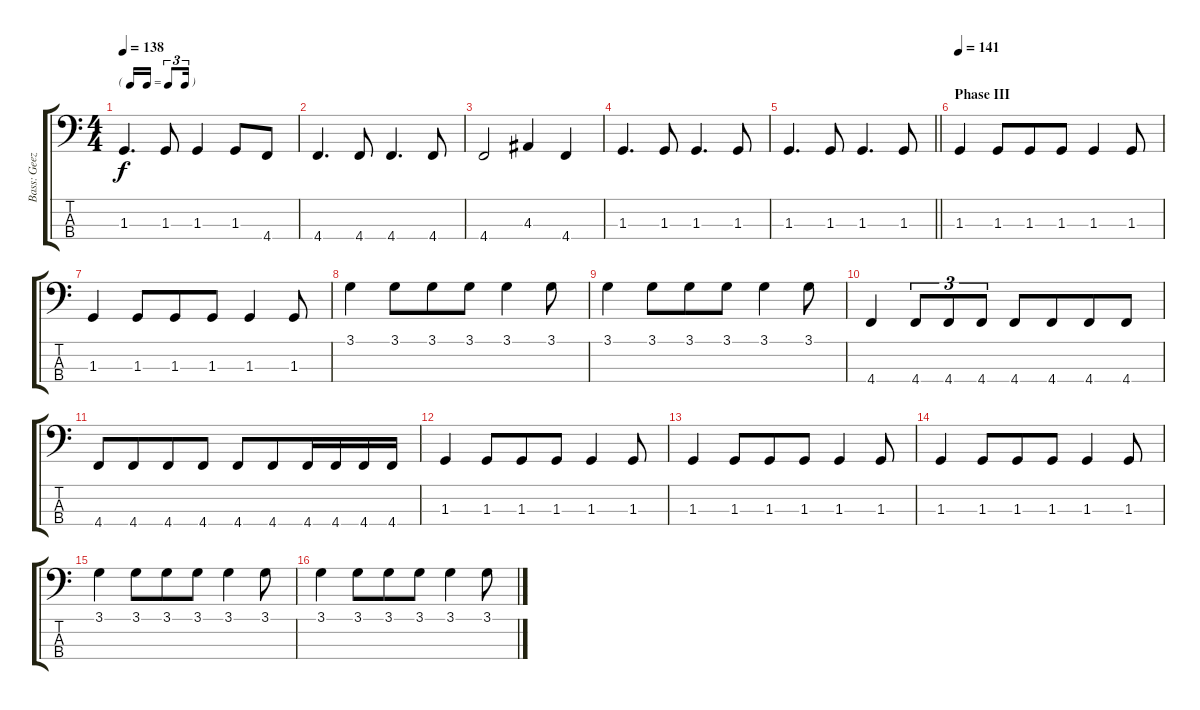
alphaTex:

\track ("Bass: Geezer" "Bass: Geez") {instrument electricbassfinger}
\staff {score tabs}
\tuning (E2 B1 Gb1 Db1) {hide}
\ts (4 4)
\tf triplet16th
\tempo 138
\clef f4
\ks c
1.3.4{d dy f} 1.3.8 1.3.4 1.3.8 4.4.8 |
4.4.4{d} 4.4.8 4.4.4{d} 4.4.8 |
4.4.2 4.3.4 4.4.4 |
1.3.4{d} 1.3.8 1.3.4{d} 1.3.8 |
\barLineRight lightlight
1.3.4{d} 1.3.8 1.3.4{d} 1.3.8 |
\section ("" "Phase III")
\tempo 141
1.3.4 1.3.8 1.3.8{beam merge} 1.3.8 1.3.4 1.3.8 |
1.3.4 1.3.8 1.3.8{beam merge} 1.3.8 1.3.4 1.3.8 |
3.1.4 3.1.8 3.1.8{beam merge} 3.1.8 3.1.4 3.1.8 |
3.1.4 3.1.8 3.1.8{beam merge} 3.1.8 3.1.4 3.1.8 |
4.4.4 4.4.8{tu (3 2) beam merge} 4.4.8{tu (3 2)} 4.4.8{tu (3 2)} 4.4.8 4.4.8{beam merge} 4.4.8 4.4.8 |
4.4.8 4.4.8{beam merge} 4.4.8 4.4.8 4.4.8 4.4.8{beam merge} 4.4.16{beam merge} 4.4.16 4.4.16 4.4.16 |
1.3.4 1.3.8 1.3.8{beam merge} 1.3.8 1.3.4 1.3.8 |
1.3.4 1.3.8 1.3.8{beam merge} 1.3.8 1.3.4 1.3.8 |
1.3.4 1.3.8 1.3.8{beam merge} 1.3.8 1.3.4 1.3.8 |
3.1.4 3.1.8 3.1.8{beam merge} 3.1.8 3.1.4 3.1.8 |
3.1.4 3.1.8 3.1.8{beam merge} 3.1.8 3.1.4 3.1.8
